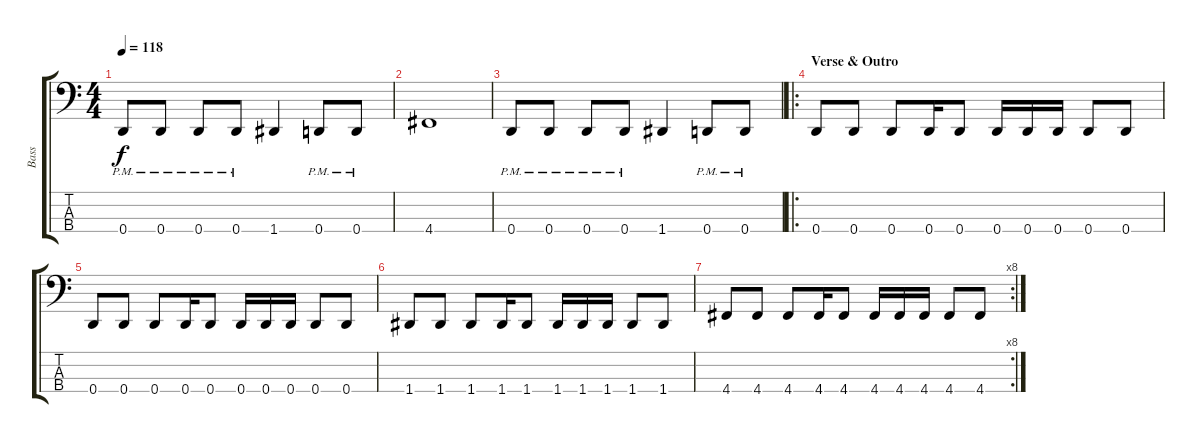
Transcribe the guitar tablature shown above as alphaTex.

\track ("Bass" "Bass") {instrument electricbasspick}
\staff {score tabs}
\tuning (F2 C2 G1 D1) {hide}
\ts (4 4)
\tempo 118
\clef f4
\ks c
0.4{pm}.8{dy f} 0.4{pm}.8 0.4{pm}.8 0.4{pm}.8 1.4.4 0.4{pm}.8 0.4{pm}.8 |
4.4.1 |
0.4{pm}.8 0.4{pm}.8 0.4{pm}.8 0.4{pm}.8 1.4.4 0.4{pm}.8 0.4{pm}.8 |
\ro
\section ("" "Verse & Outro")
0.4.8 0.4.8 0.4.8 0.4.16 0.4.8 0.4.16 0.4.16 0.4.16 0.4.8 0.4.8 |
0.4.8 0.4.8 0.4.8 0.4.16 0.4.8 0.4.16 0.4.16 0.4.16 0.4.8 0.4.8 |
1.4.8 1.4.8 1.4.8 1.4.16 1.4.8 1.4.16 1.4.16 1.4.16 1.4.8 1.4.8 |
\rc 8
4.4.8 4.4.8 4.4.8 4.4.16 4.4.8 4.4.16 4.4.16 4.4.16 4.4.8 4.4.8
